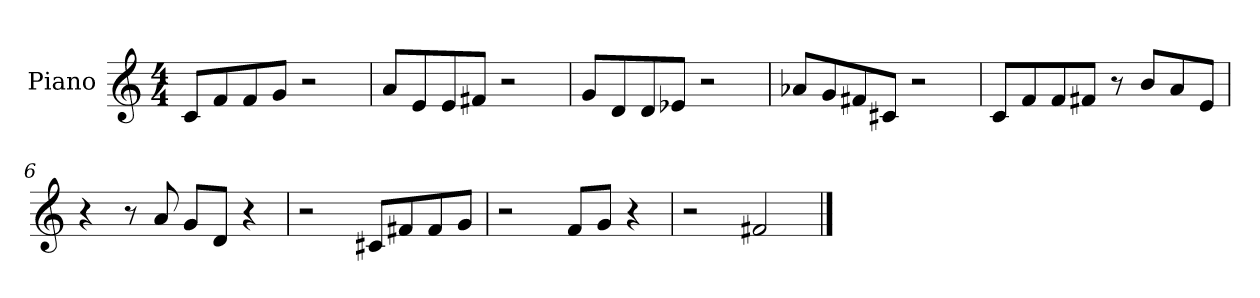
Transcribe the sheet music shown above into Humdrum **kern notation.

**kern
*part1
*staff1
*I"Piano
*I'Pno
*clefG2
*k[]
*C:
*M4/4
=1
8c/L
8f/
8f/
8g/J
2r
=2
8a/L
8e/
8e/
8f#X/J
2r
=3
8g/L
8d/
8d/
8e-X/J
2r
=4
8a-X/L
8g/
8f#X/
8c#X/J
2r
=5
8c/L
8f/
8f/
8f#X/J
8r
8b/L
8a/
8e/J
=6
4r
8r
8a/
8g/L
8d/J
4r
=7
2r
8c#X/L
8f#X/
8f#/
8g/J
=8
2r
8f/L
8g/J
4r
=9
2r
2f#X/
==
*-
